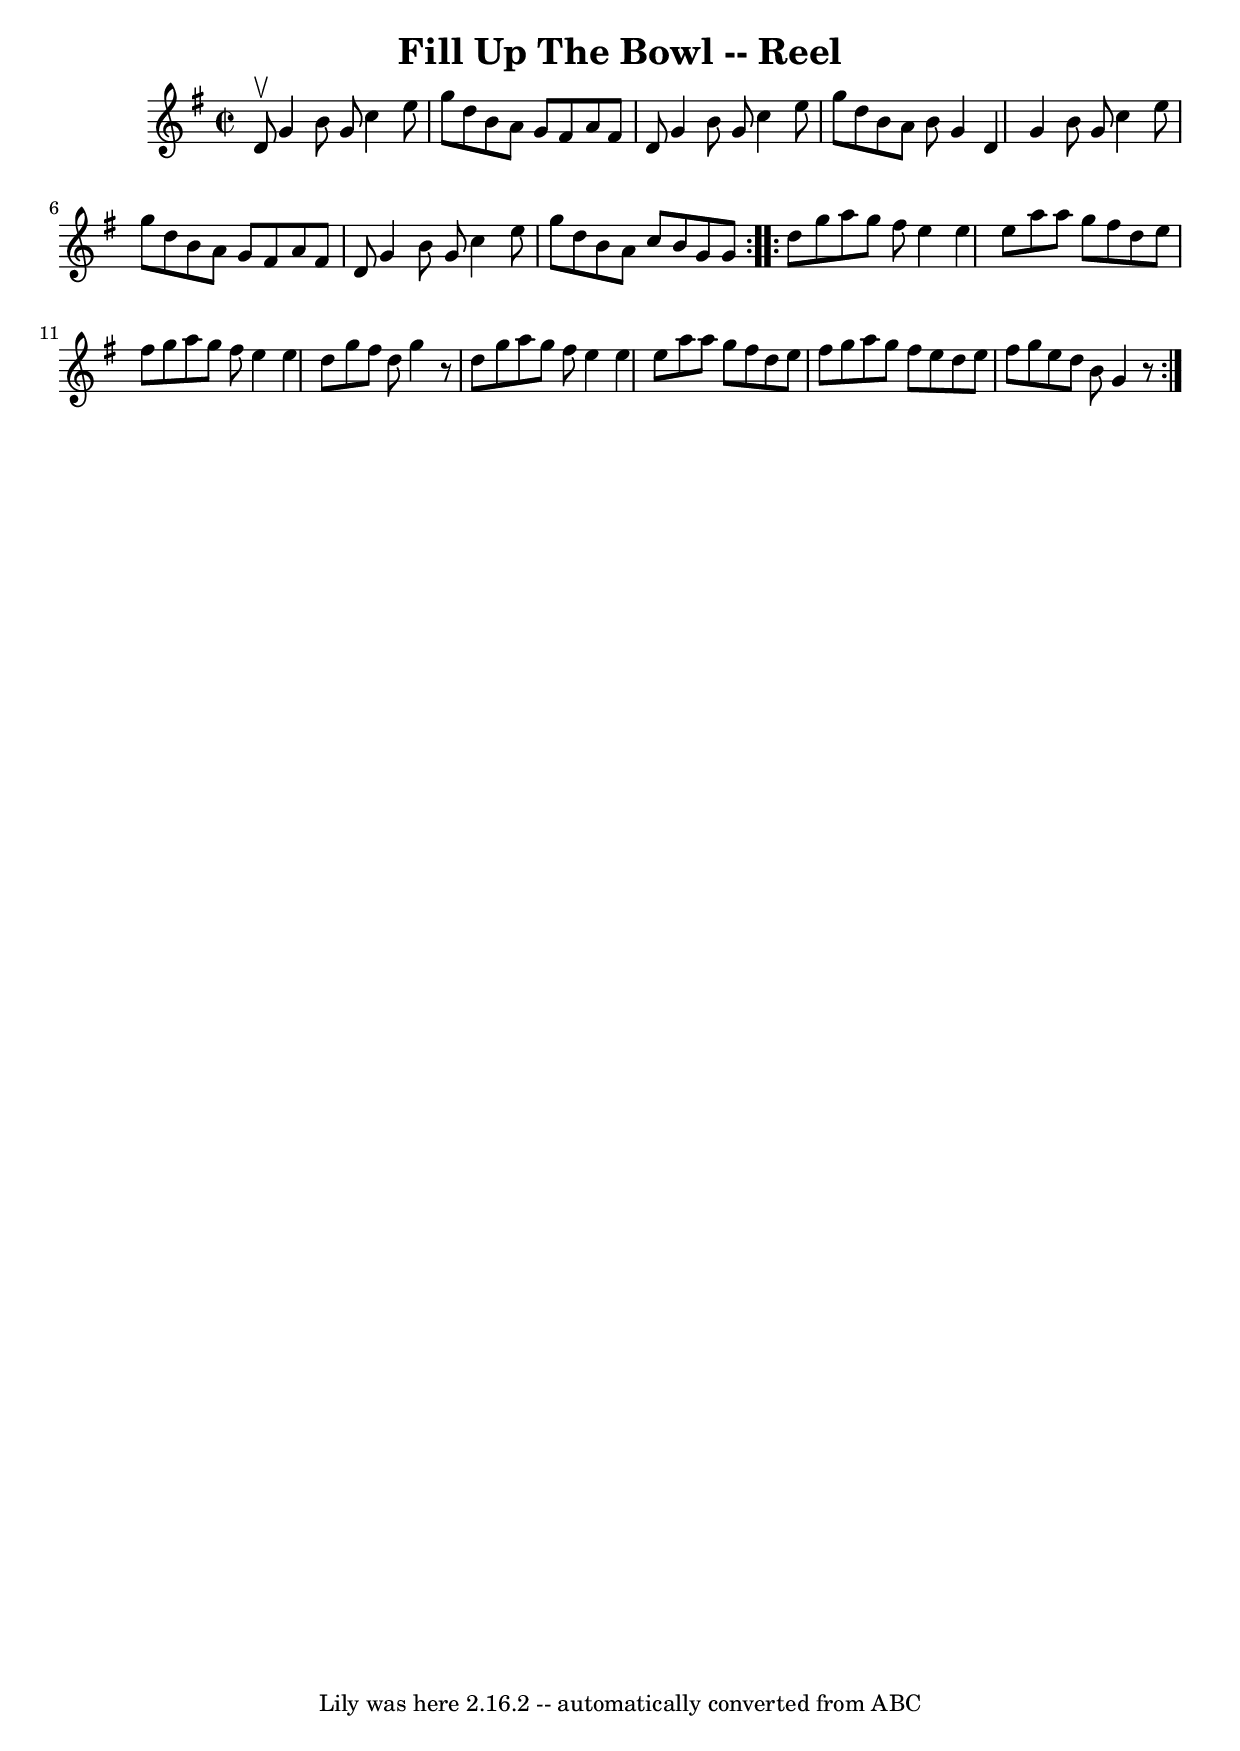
\version "2.16.2"
\include "Mammoth.ily"
\header {
  %% book = "Ryan's Mammoth Collection"
 crossRefNumber = "1"
 footnotes = ""
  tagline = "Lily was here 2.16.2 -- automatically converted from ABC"
  title = "Fill Up The Bowl -- Reel"

}
voicedefault =  {



  \repeat volta 2 {

    \override Staff.TimeSignature #'style = #'C
    \time 2/2 
    \key g \major d'8^\upbow  |
 g'4 b'8 g'8 c''4 e''8 g''8   |
 d''8 b'8 a'8 g'8 fis'8 a'8 fis'8 d'8   |
 g'4 b'8 g'8 c''4 e''8 g''8  |
 d''8 b'8 a'8 b'8 g'4 d'4   |
 g'4 b'8 g'8 c''4 e''8 g''8   |
 d''8 b'8 a'8 g'8 fis'8 a'8 fis'8 d'8   |
 g'4 b'8 g'8 c''4 e''8 g''8  |
 d''8 b'8    
 a'8 c''8 b'8 g'8 g'8  
  } 
  \repeat volta 2 { d''8   |
 g''8 a''8 g''8 fis''8 e''4 e''4   |
 e''8 a''8 a''8 g''8 fis''8 d''8 e''8 fis''8   |
 g''8 a''8 g''8 fis''8 e''4 e''4   |
 d''8 g''8 fis''8 d''8 g''4    r8 d''8   |
 g''8 a''8 g''8 fis''8 e''4 e''4  |
 e''8 a''8 a''8 g''8 fis''8 d''8 e''8 fis''8   |
 g''8 a''8 g''8 fis''8 e''8 d''8 e''8 fis''8   |
    
 g''8 e''8 d''8 b'8 g'4    r8 
  }   

}

\score{
  <<

    \context Staff="default"
    {
      \voicedefault 
      
    }

  >>
  \layout {
    
  }
  \midi {
  }

}
